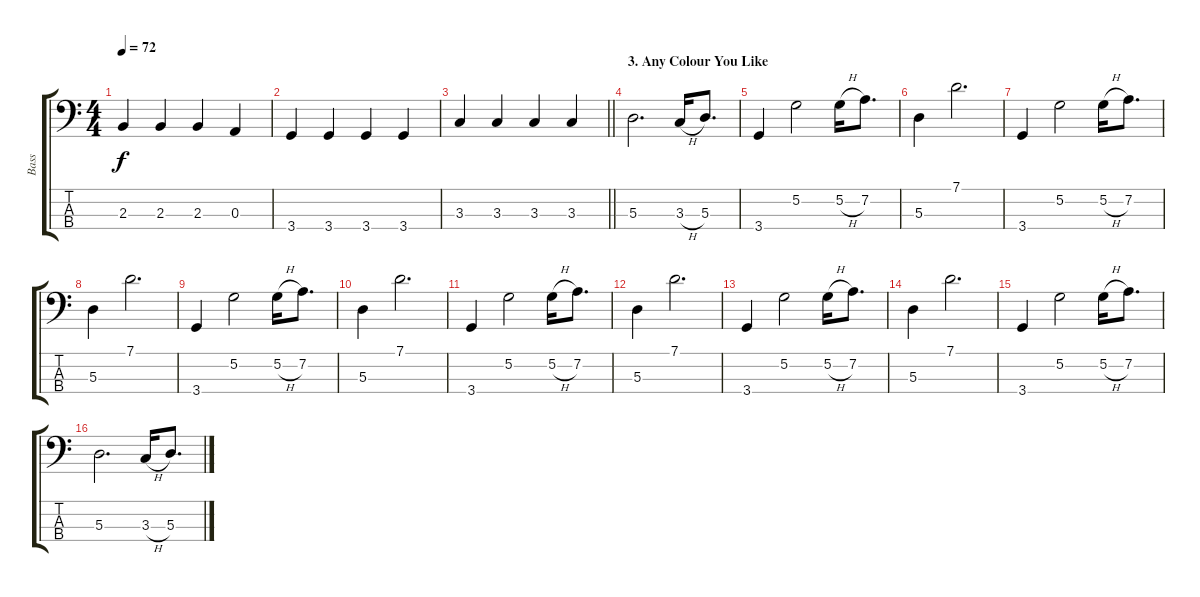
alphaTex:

\track ("Bass" "Bass") {instrument electricbassfinger}
\staff {score tabs}
\tuning (G2 D2 A1 E1) {hide}
\ts (4 4)
\tempo 72
\clef f4
\ks c
2.3.4{dy f} 2.3.4 2.3.4 0.3.4 |
3.4.4 3.4.4 3.4.4 3.4.4 |
\barLineRight lightlight
3.3.4 3.3.4 3.3.4 3.3.4 |
\section ("" "3. Any Colour You Like")
5.3.2{d} 3.3{h}.16 5.3.8{d} |
3.4.4 5.2.2 5.2{h}.16 7.2.8{d} |
5.3.4 7.1.2{d} |
3.4.4 5.2.2 5.2{h}.16 7.2.8{d} |
5.3.4 7.1.2{d} |
3.4.4 5.2.2 5.2{h}.16 7.2.8{d} |
5.3.4 7.1.2{d} |
3.4.4 5.2.2 5.2{h}.16 7.2.8{d} |
5.3.4 7.1.2{d} |
3.4.4 5.2.2 5.2{h}.16 7.2.8{d} |
5.3.4 7.1.2{d} |
3.4.4 5.2.2 5.2{h}.16 7.2.8{d} |
5.3.2{d} 3.3{h}.16 5.3.8{d}
